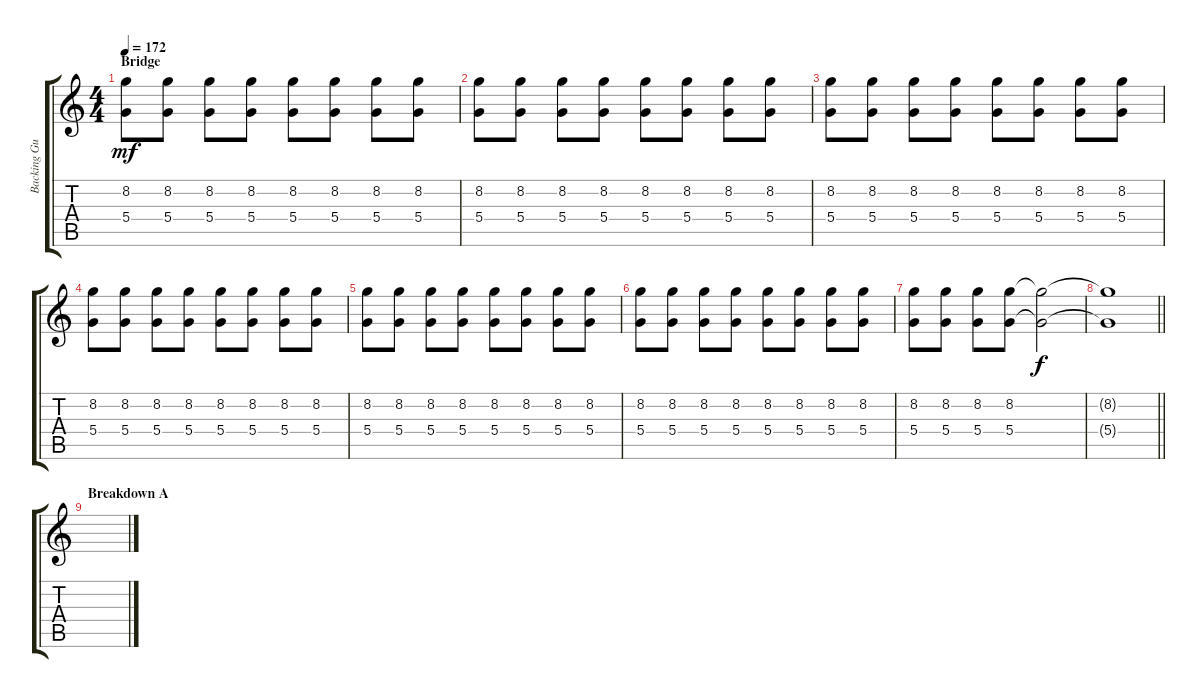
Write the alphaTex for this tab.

\track ("Backing Guitar" "Backing Gu") {instrument distortionguitar}
\staff {score tabs}
\tuning (E4 B3 G3 D3 A2 D2) {hide}
\ts (4 4)
\section ("" "Bridge")
\tempo 172
\clef g2
\ks c
(8.2 5.4).8{dy mf} (8.2 5.4).8 (8.2 5.4).8 (8.2 5.4).8 (8.2 5.4).8 (8.2 5.4).8 (8.2 5.4).8 (8.2 5.4).8 |
(8.2 5.4).8 (8.2 5.4).8 (8.2 5.4).8 (8.2 5.4).8 (8.2 5.4).8 (8.2 5.4).8 (8.2 5.4).8 (8.2 5.4).8 |
(8.2 5.4).8 (8.2 5.4).8 (8.2 5.4).8 (8.2 5.4).8 (8.2 5.4).8 (8.2 5.4).8 (8.2 5.4).8 (8.2 5.4).8 |
(8.2 5.4).8 (8.2 5.4).8 (8.2 5.4).8 (8.2 5.4).8 (8.2 5.4).8 (8.2 5.4).8 (8.2 5.4).8 (8.2 5.4).8 |
(8.2 5.4).8 (8.2 5.4).8 (8.2 5.4).8 (8.2 5.4).8 (8.2 5.4).8 (8.2 5.4).8 (8.2 5.4).8 (8.2 5.4).8 |
(8.2 5.4).8 (8.2 5.4).8 (8.2 5.4).8 (8.2 5.4).8 (8.2 5.4).8 (8.2 5.4).8 (8.2 5.4).8 (8.2 5.4).8 |
(8.2 5.4).8 (8.2 5.4).8 (8.2 5.4).8 (8.2 5.4).8 (8.2{t} 5.4{t}).2{dy f} |
\barLineRight lightlight
(8.2{t} 5.4{t}).1 |
\section ("" "Breakdown A")
